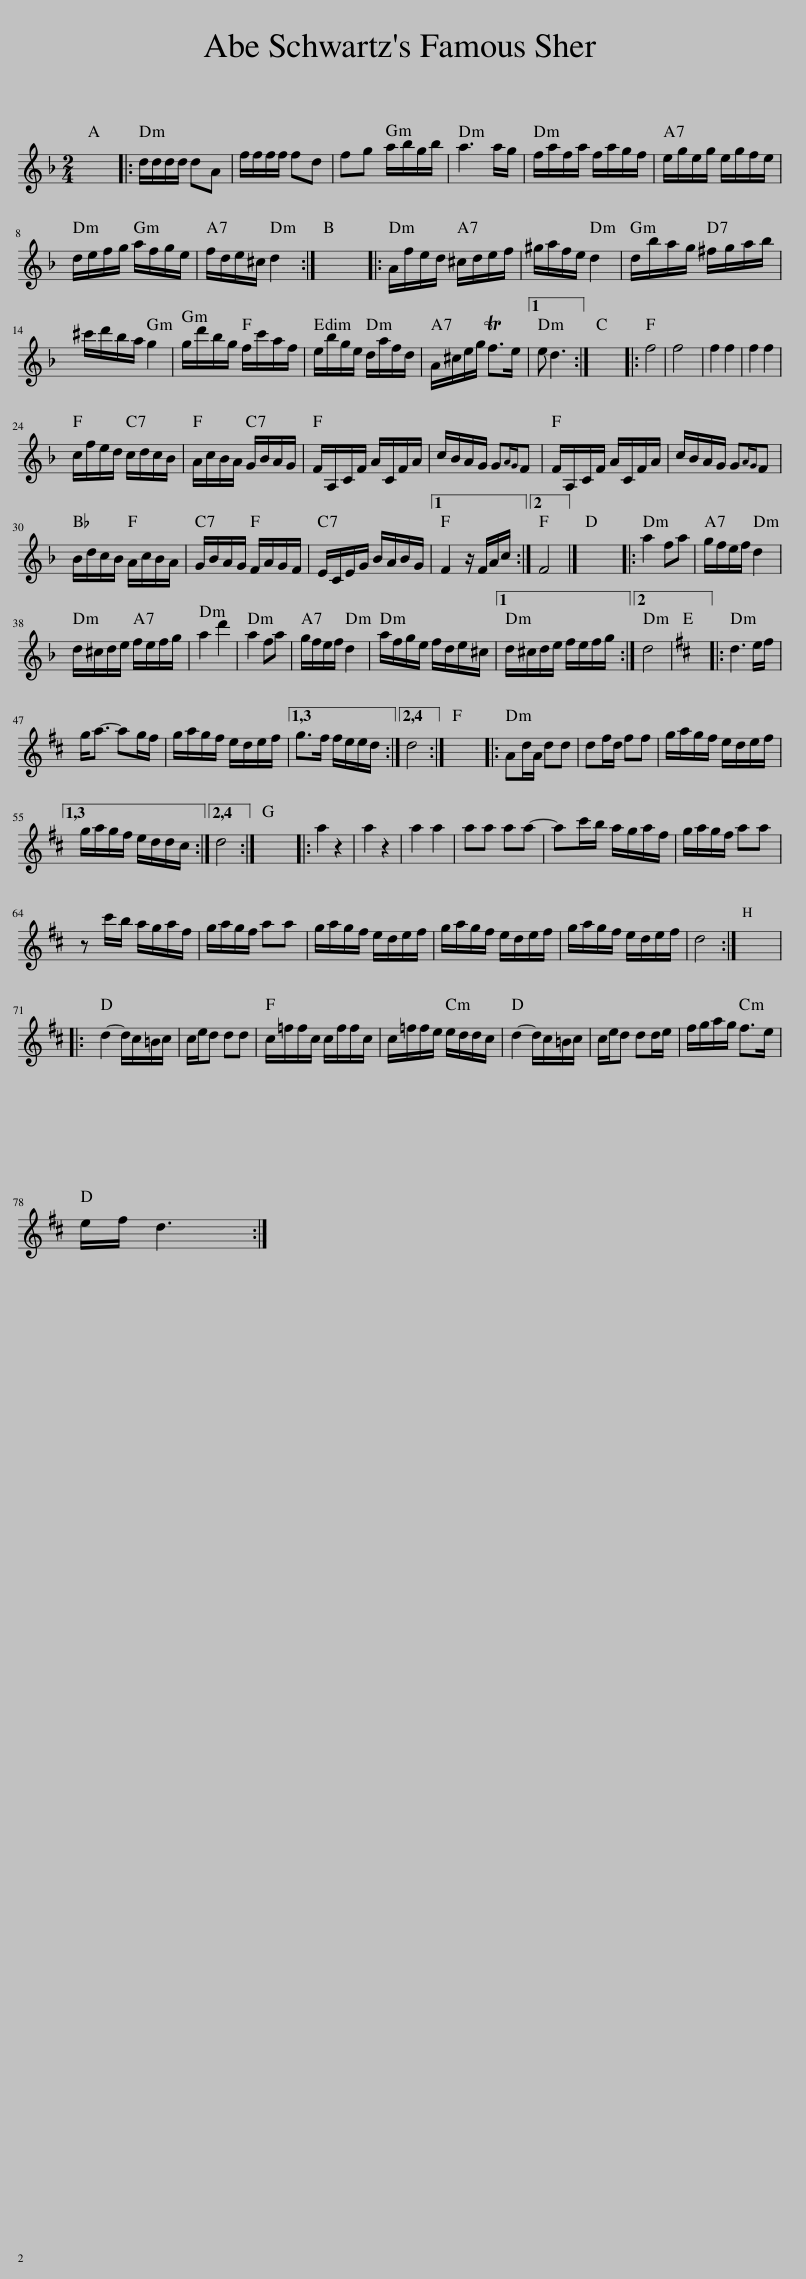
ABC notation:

X:1
L:1/8
M:2/4
I:linebreak $
K:Dmin
V:1 treble
V:1
 x4 |: d/d/d/d/ dA | f/f/f/f/ fd | fg a/b/g/b/ | a3 a/g/ | %5
 f/a/f/a/ f/a/g/f/ | e/g/e/g/ e/g/f/e/ |$ d/e/f/g/ a/f/g/e/ | f/d/e/^c/ d2 :| x4 |: %10
 A/f/e/d/ ^c/d/e/f/ | ^g/a/f/e/ d2 | d/b/a/g/ ^f/g/a/b/ |$ ^c'/d'/b/a/ g2 | g/d'/b/g/ f/c'/a/f/ | %15
 e/b/g/e/ d/a/f/d/ | A/^c/e/g/ Tf>e |1 e d3 :| x4 |: f4 | %20
 f4 | f2 f2 | f2 f2 |$ c/f/e/d/ c/d/c/B/ | A/c/B/A/ G/B/A/G/ | %25
 F/A,/C/F/ A/C/F/A/ | c/B/A/G/ G{AG}F | F/A,/C/F/ A/C/F/A/ | c/B/A/G/ G{AG}F |$ B/d/c/B/ A/c/B/A/ | %30
 G/B/A/G/ F/A/G/F/ | E/C/E/G/ B/A/B/G/ |1 F2 z/ F/A/c/ :|2 F4 |] x4 |: %35
 a2 fa | g/f/e/f/ d2 |$ d/^c/d/e/ f/e/f/g/ | a2 d'2 | a2 fa | %40
 g/f/e/f/ d2 | a/f/g/e/ f/d/e/^c/ |1 d/^c/d/e/ f/e/f/g/ :|2 d4 |[K:D] x4 |: %45
 d3 e/f/ |$ g<a- ag/f/ | g/a/g/f/ e/d/e/f/ |1,3 g>f f/e/e/d/ :|2,4 d4 :| %50
 x4 |: Ad/A/ dd | df/d/ ff | g/a/g/f/ e/d/e/f/ |1,3$ g/a/g/f/ e/d/d/c/ :|2,4 %55
 d4 :| x4 |: a2 z2 | a2 z2 | a2 a2 | %60
 aa aa- | ac'/b/ a/g/a/f/ | g/a/g/f/ aa |$ z c'/b/ a/g/a/f/ | g/a/g/f/ aa | %65
 g/a/g/f/ e/d/e/f/ | g/a/g/f/ e/d/e/f/ | g/a/g/f/ e/d/e/f/ | d4 :| x4 |:$ %70
 d2- d/c/=B/c/ | c/e/d dd | c/=f/f/c/ c/f/f/c/ | c/=f/f/e/ e/d/d/c/ | d2- d/c/=B/c/ | %75
 c/e/d dd/e/ | f/g/a/g/ f>e |$ e/f/ d3 :| %78
